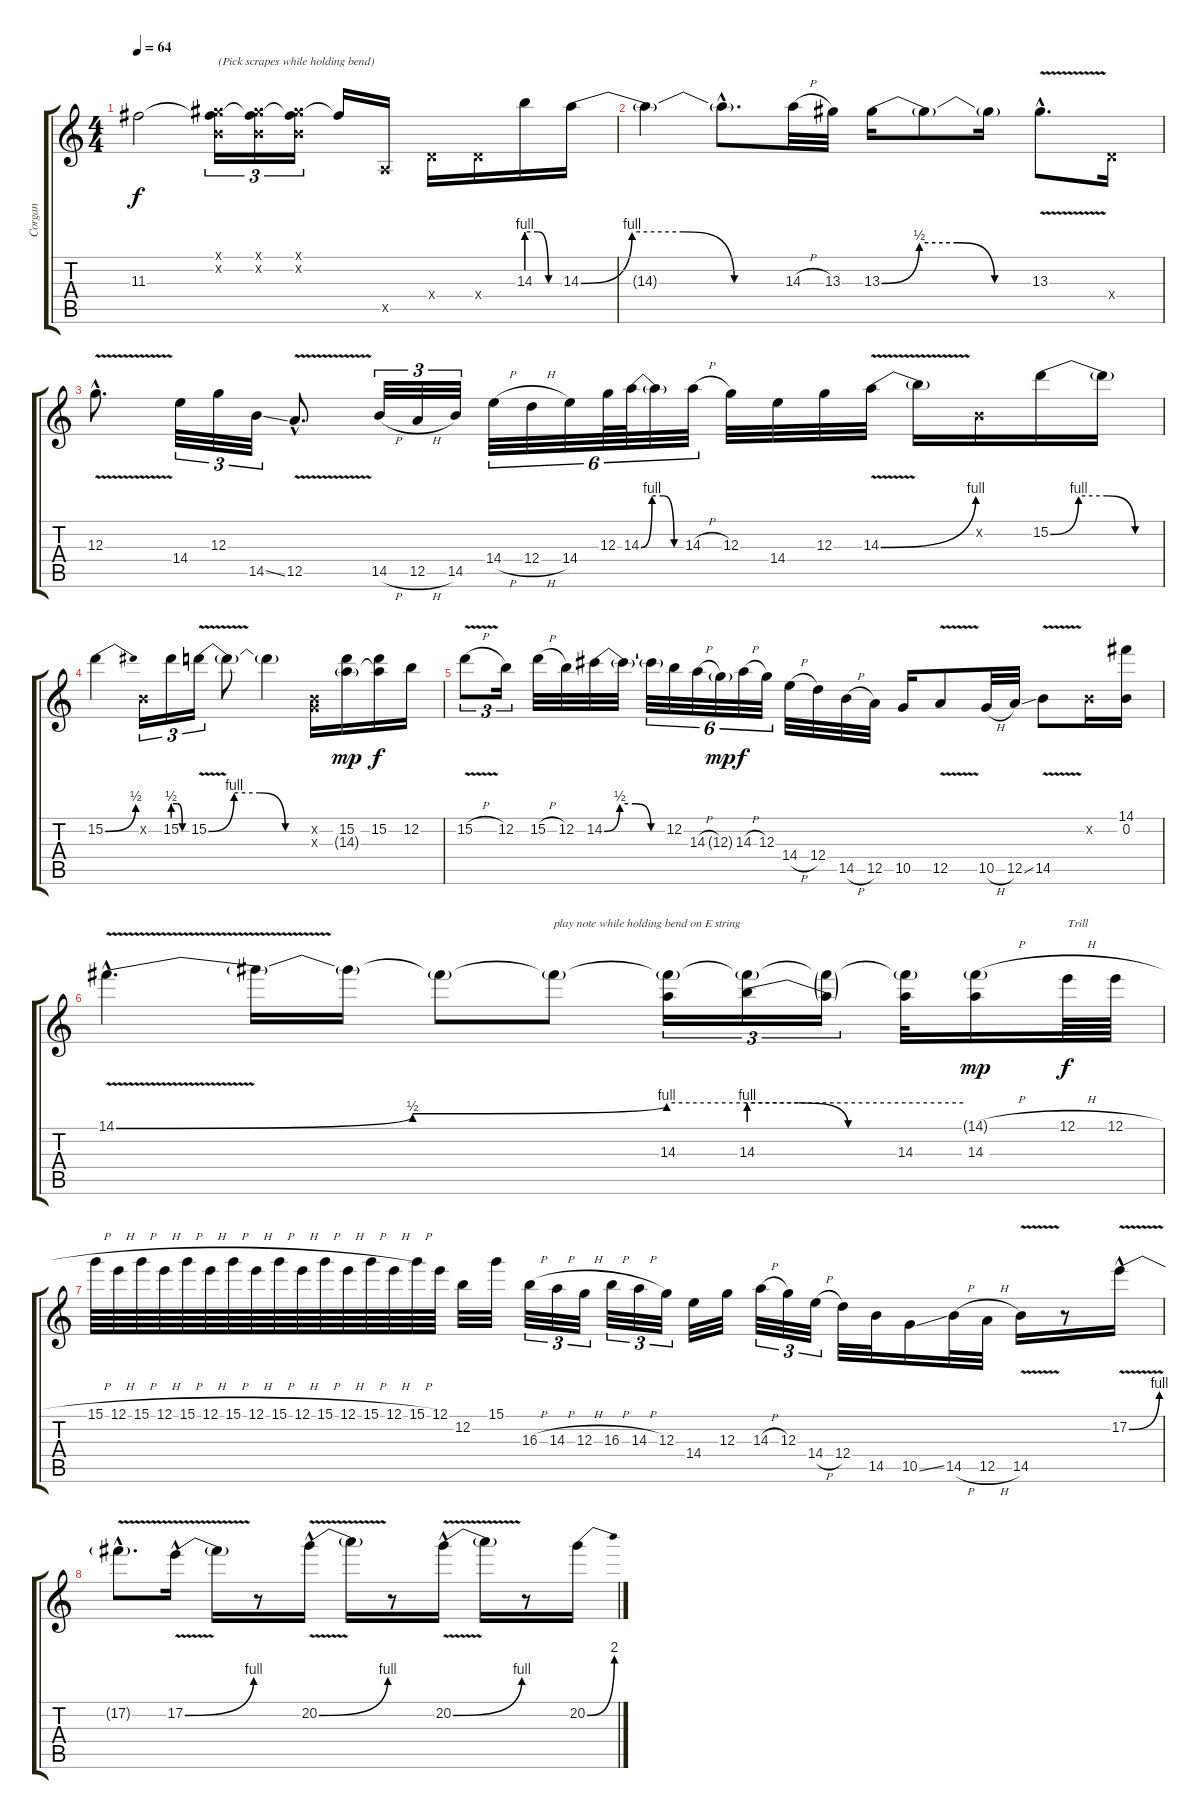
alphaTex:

\track ("Corgan" "Corgan") {instrument electricguitarjazz}
\staff {score tabs}
\tuning (E4 B3 G3 D3 A2 E2) {hide}
\ts (4 4)
\tempo 64
\clef g2
\ks c
11.3{t}.2{dy f} (4.1{x} 0.2{x} 11.3{t}).16{tu (3 2) txt "(Pick scrapes while holding bend)"} (4.1{x} 0.2{x} 11.3{t}).16{tu (3 2)} (4.1{x} 0.2{x} 11.3{t}).16{tu (3 2)} 11.3{t}.16 0.5{x}.16 0.4{x}.16 0.4{x}.16 14.3{be (custom 0 4 20 4 40 0 60 0)}.16 14.3{be (custom 0 0 15 4 30 4 45 0 60 0)}.16 |
14.3{t}.4 14.3{hac t}.8{d} 14.3{h}.32 13.3.32 13.3{be (custom 0 0 15 2 30 2 45 0 60 0)}.16 13.3{t}.8 13.3{t}.16 13.3{v hac}.8{d} 0.4{x}.16 |
12.3{v hac}.8{d} 14.4.32{tu (3 2)} 12.3.32{tu (3 2)} 14.5{ss}.32{tu (3 2)} 12.5{v hac}.8{d} 14.5{h}.32{tu (3 2)} 12.5{h}.32{tu (3 2)} 14.5.32{tu (3 2)} 14.4{h}.32{tu (6 4)} 12.4{h}.32{tu (6 4)} 14.4.32{tu (6 4)} 12.3.64{tu (6 4)} 14.3{be (custom 0 0 15 4 30 4 45 0 60 0)}.64{tu (6 4)} 14.3{t}.32{tu (6 4)} 14.3{h}.32{tu (6 4)} 12.3.32 14.4.32 12.3.32 14.3{be (bend 0 0 60 4) v}.32 14.3{t}.16 0.2{x}.16 15.2{be (custom 0 0 15 4 30 4 45 0 60 0)}.16 15.2{t}.16 |
15.2{be (bend 0 0 60 2)}.4 0.2{x}.16{tu (3 2)} 15.2{be (custom 0 2 20 2 40 0 60 0)}.16{tu (3 2)} 15.2{be (custom 0 0 15 4 30 4 45 0 60 0) v}.16{tu (3 2)} 15.2{t}.8 15.2{t}.4 (0.2{x} 0.3{x}).16 (15.2 14.3{g}).16{dy mp} (15.2 14.3{t}).16{dy f} 12.2.16 |
15.2{v h}.8{tu (3 2)} 12.2.16{tu (3 2)} 15.2{h}.32 12.2.32 14.2{be (custom 0 0 15 2 30 2 45 0 60 0)}.32 14.2{t}.32 14.2{t}.32{tu (6 4)} 12.2.32{tu (6 4)} 14.3{h}.32{tu (6 4)} 12.3{g}.32{tu (6 4) dy mp} 14.3{h}.32{tu (6 4) dy f} 12.3.32{tu (6 4)} 14.4{h}.32 12.4.32 14.5{h}.32 12.5.32 10.5.16 12.5{v}.8 10.5{h}.32 12.5{ss}.32 14.5{v}.8 0.2{x}.16 (14.1 0.2).16 |
14.1{be (custom 0 0 21 2 39 4 60 4) v hac}.4{d} 14.1{t}.16 14.1{t}.16 14.1{t}.8 14.1{t}.8{txt "play note while holding bend on E string"} (14.1{t} 14.3).16{tu (3 2)} (14.1{t} 14.3{be (custom 0 4 20 4 40 0 60 0)}).16{tu (3 2)} (14.1{t} 14.3{t}).16{tu (3 2)} (14.1{t} 14.3).32 (14.1{h g} 14.3).16{dy mp} 12.1{h}.64{txt "Trill" dy f} 12.1{h}.64 |
15.1{h}.64 12.1{h}.64 15.1{h}.64 12.1{h}.64 15.1{h}.64 12.1{h}.64 15.1{h}.64 12.1{h}.64 15.1{h}.64 12.1{h}.64 15.1{h}.64 12.1{h}.64 15.1{h}.64 12.1{h}.64 15.1{h}.64 12.1.64 12.2.32 15.1.32 16.3{h}.32{tu (3 2)} 14.3{h}.32{tu (3 2)} 12.3{h}.32{tu (3 2)} 16.3{h}.32{tu (3 2)} 14.3{h}.32{tu (3 2)} 12.3.32{tu (3 2)} 14.4.32 12.3.32 14.3{h}.32{tu (3 2)} 12.3.32{tu (3 2)} 14.4{h}.32{tu (3 2)} 12.4.32 14.5.32 10.5{ss}.16 14.5{h}.32 12.5{h}.32 14.5{v}.16 r.8 17.2{be (bend 0 0 60 4) v hac}.16 |
17.2{hac t}.8{d} 17.2{be (bend 0 0 60 4) v hac}.16 17.2{t}.16 r.8 20.2{be (bend 0 0 60 4) v hac}.16 20.2{t}.16 r.8 20.2{be (bend 0 0 60 4) v hac}.16 20.2{t}.16 r.8 20.2{be (bend 0 0 60 8)}.16
